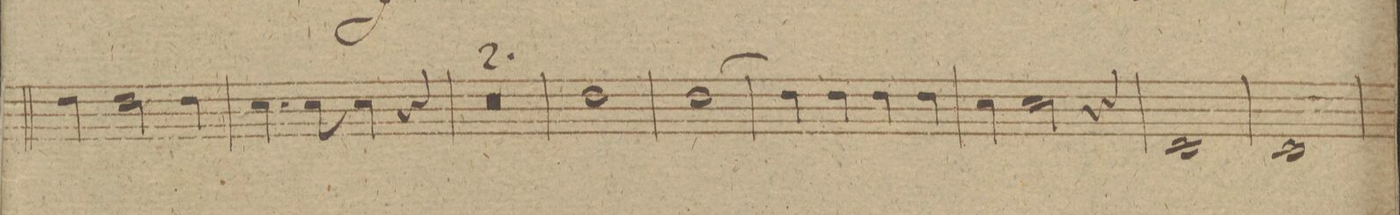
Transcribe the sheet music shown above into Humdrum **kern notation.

**kern	**dynam
*I"Clarino 1mo in E.	*
*clefG2	*
*k[f#c#g#d#]	*
*met(c)	*
*M4/4	*
4ff#\	.
*2\right	*
2ff#\	.
4ff#\	.
=8	=8
4.ee\	.
8ee\	.
4ee\	.
4r	.
=9	=9
0r	.
=10	=10
=11	=11
1ff#\	.
=12	=12
[1ff#\	.
=13	=13
4ff#\]	.
4ff#\	.
4ff#\	.
4ff#\	.
=14	=14
4ee\	.
2ee\	.
4r	.
=15	=15
1e/	.
=16	=16
1e/	.
=17	=17
*-	*-
